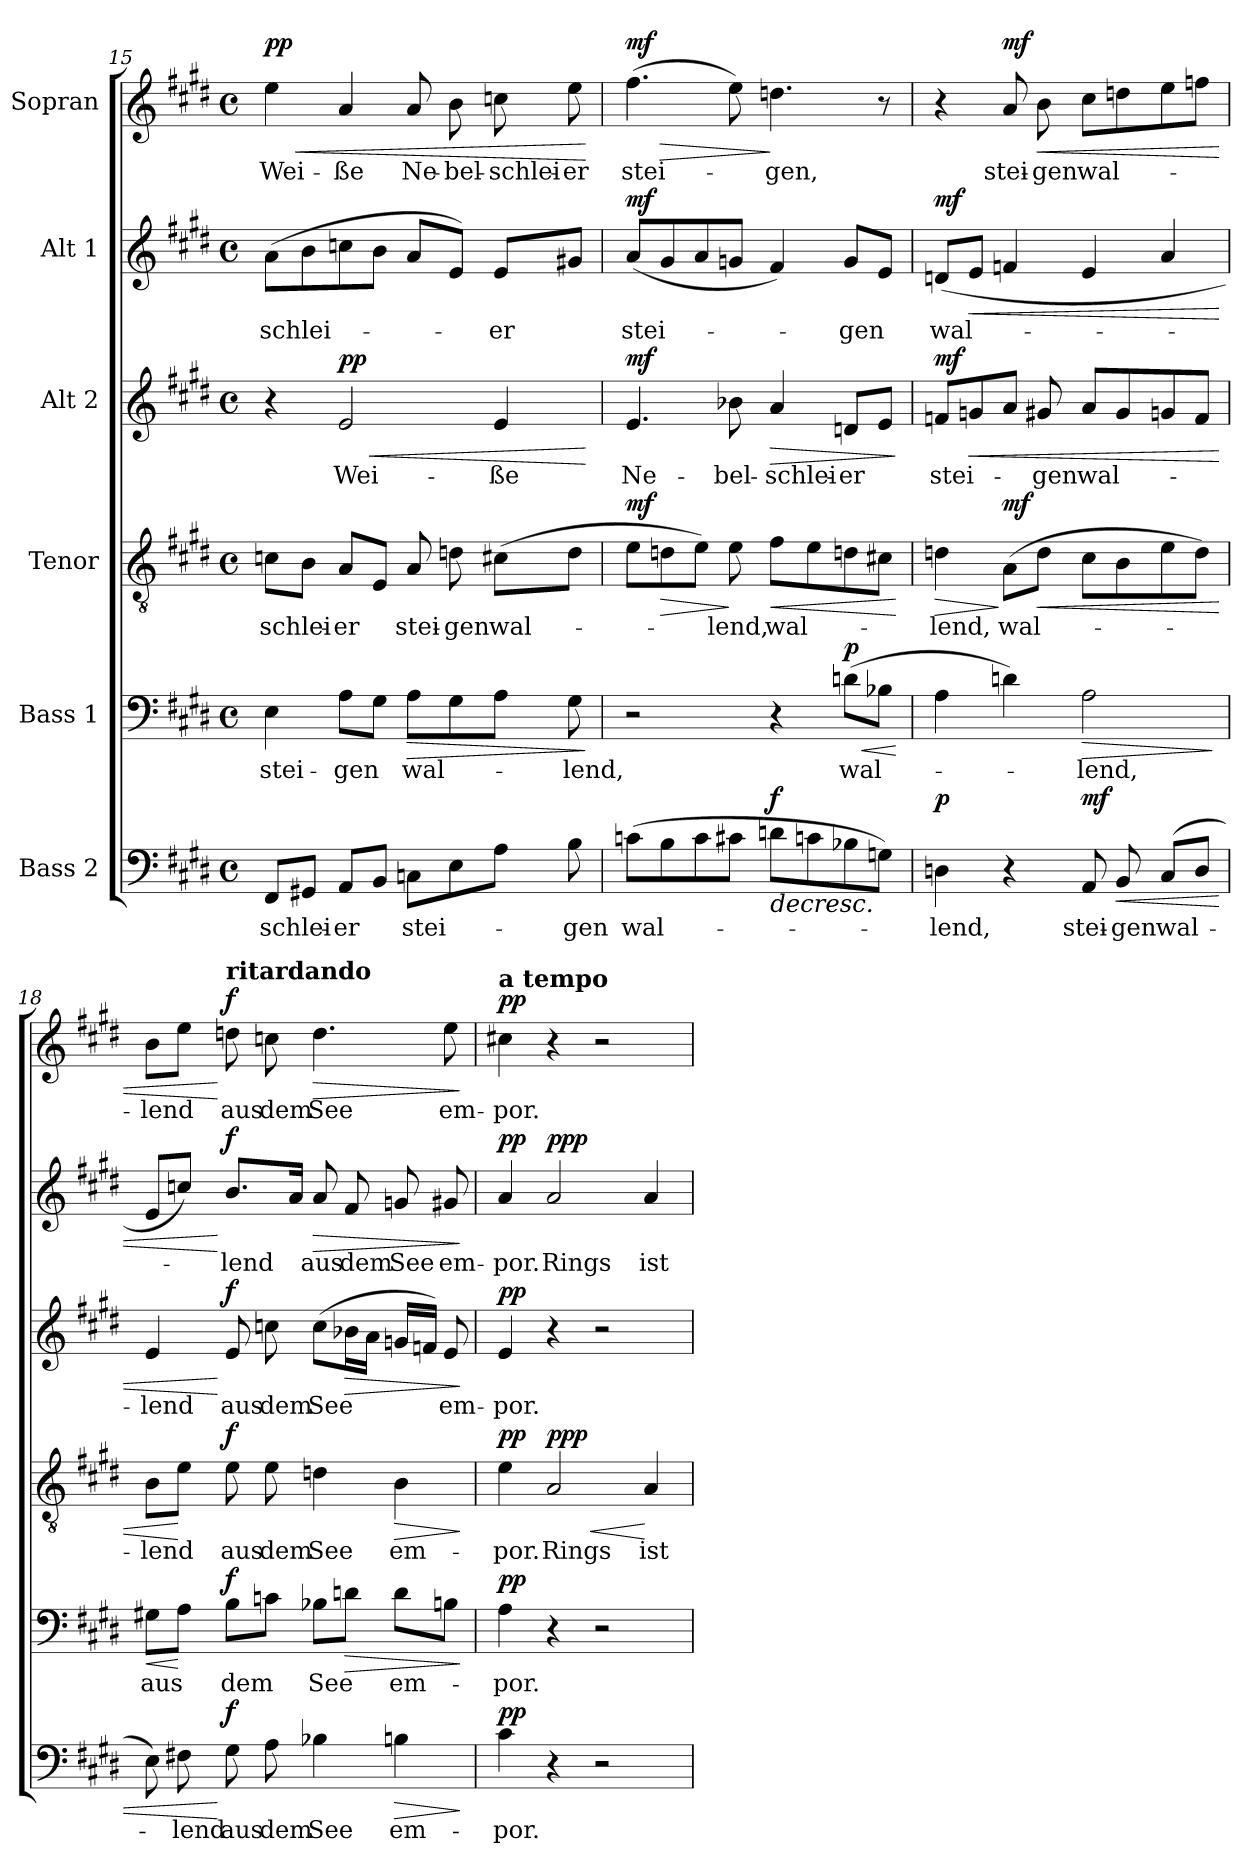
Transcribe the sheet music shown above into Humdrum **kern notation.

**kern	**text	**dynam	**kern	**text	**dynam	**kern	**text	**dynam	**kern	**text	**dynam	**kern	**text	**dynam	**kern	**text	**dynam
*part6	*part6	*part6	*part5	*part5	*part5	*part4	*part4	*part4	*part3	*part3	*part3	*part2	*part2	*part2	*part1	*part1	*part1
*staff6	*staff6	*staff6	*staff5	*staff5	*staff5	*staff4	*staff4	*staff4	*staff3	*staff3	*staff3	*staff2	*staff2	*staff2	*staff1	*staff1	*staff1
*I"Bass 2	*	*	*I"Bass 1	*	*	*I"Tenor	*	*	*I"Alt 2	*	*	*I"Alt 1	*	*	*I"Sopran	*	*
*clefF4	*	*	*clefF4	*	*	*clefGv2	*	*	*clefG2	*	*	*clefG2	*	*	*clefG2	*	*
*k[f#c#g#d#]	*	*	*k[f#c#g#d#]	*	*	*k[f#c#g#d#]	*	*	*k[f#c#g#d#]	*	*	*k[f#c#g#d#]	*	*	*k[f#c#g#d#]	*	*
*M4/4	*	*	*M4/4	*	*	*M4/4	*	*	*M4/4	*	*	*M4/4	*	*	*M4/4	*	*
*met(c)	*	*	*met(c)	*	*	*met(c)	*	*	*met(c)	*	*	*met(c)	*	*	*met(c)	*	*
=15	=15	=15	=15	=15	=15	=15	=15	=15	=15	=15	=15	=15	=15	=15	=15	=15	=15
!	!LO:LY:b	!	!	!LO:LY:b	!	!	!LO:LY:b	!	!	!	!	!	!LO:LY:b	!	!	!LO:LY:b	!LO:HP:b
!	!	!	!	!	!	!	!	!	!	!	!	!	!	!	!	!	!LO:DY:n=1:a
8FF#/L	-schlei-	.	4E\	stei-	.	8cn\L	-schlei-	.	4r	.	.	(8a\L	-schlei-	.	4ee\	Wei-	< pp
8GG#X/J	.	.	.	.	.	8B\J	.	.	.	.	.	8b\	.	.	.	.	.
!	!LO:LY:b	!	!	!LO:LY:b	!	!	!LO:LY:b	!	!	!LO:LY:b	!LO:HP:b	!	!	!	!	!LO:LY:b	!
!	!	!	!	!	!	!	!	!	!	!	!LO:DY:n=1:a	!	!	!	!	!	!
8AA/L	-er	.	8A\L	-gen	.	8A/L	-er	.	2e/	Wei-	< pp	8ccn\	.	.	4a/	-ße	.
8BB/J	.	.	8G#\J	.	.	8E/J	.	.	.	.	.	8b\J	.	.	.	.	.
!	!LO:LY:b	!	!	!LO:LY:b	!LO:HP:b	!	!LO:LY:b	!	!	!	!	!	!	!	!	!LO:LY:b	!
8Cn\L	stei-	.	8A\L	wal-	>	8A/	stei-	.	.	.	.	8a/L	.	.	8a/	Ne-	.
!	!	!	!	!	!	!	!LO:LY:b	!	!	!	!	!	!	!	!	!LO:LY:b	!
8E\	.	.	8G#\	.	.	8dn\	-gen	.	.	.	.	8e/J)	.	.	8b\	-bel-	.
!	!	!	!	!	!	!	!LO:LY:b	!	!	!LO:LY:b	!	!	!LO:LY:b	!	!	!LO:LY:b	!
8A\J	.	.	8A\J	.	.	(8c#X\L	wal-	.	4e/	-ße	.	8e/L	-er	.	8ccn\	-schlei-	.
!	!LO:LY:b	!	!	!LO:LY:b	!	!	!	!	!	!	!	!	!	!	!	!LO:LY:b	!
8B\	-gen	.	8G#\	-lend,	.	8d\J	.	.	.	.	.	8g#X/J	.	.	8ee\	-er	.
.	.	.	.	.	]	.	.	.	.	.	[	.	.	.	.	.	[
!!LO:PB:g=z
=16	=16	=16	=16	=16	=16	=16	=16	=16	=16	=16	=16	=16	=16	=16	=16	=16	=16
!	!LO:LY:b	!	!	!	!	!	!	!LO:DY:a	!	!LO:LY:b	!LO:DY:a	!	!LO:LY:b	!LO:DY:a	!	!LO:LY:b	!LO:HP:b
!	!	!	!	!	!	!	!	!	!	!	!	!	!	!	!	!	!LO:DY:n=1:a
(8cn\L	wal-	.	2r	.	.	8e\L	.	mf	4.e/	Ne-	mf	(8a/L	stei-	mf	(4.ff#\	stei-	> mf
!	!	!	!	!	!	!	!	!LO:HP:b	!	!	!	!	!	!	!	!	!
8B\	.	.	.	.	.	8dn\	.	>	.	.	.	8g#/	.	.	.	.	.
8c\	.	.	.	.	.	8e\J)	.	.	.	.	.	8a/	.	.	.	.	.
!	!	!	!	!	!	!	!LO:LY:b	!	!	!LO:LY:b	!	!	!	!	!	!	!
8c#X\J	.	.	.	.	.	8e\	-lend,	]	8b-X\	-bel-	.	8gn/J	.	.	8ee\)	.	.
!	!	!LO:HP:b	!	!	!	!	!LO:LY:b	!LO:HP:b	!	!LO:LY:b	!LO:HP:b	!	!	!	!	!LO:LY:b	!
!	!	!LO:DY:n=1:a	!	!	!	!	!	!	!	!	!	!	!	!	!	!	!
8dn\L	.	> f	4r	.	.	8f#\L	wal-	<	4a/	-schlei-	>	4f#/)	.	.	4.ddn\	-gen,	]
8cn\	.	.	.	.	.	8e\	.	.	.	.	.	.	.	.	.	.	.
!	!	!	!	!LO:LY:b	!LO:HP:b	!	!	!	!	!LO:LY:b	!	!	!LO:LY:b	!	!	!	!
!	!	!	!	!	!LO:DY:n=1:a	!	!	!	!	!	!	!	!	!	!	!	!
8B-X\	.	.	(8dn\L	wal-	< p	8dn\	.	.	8dn/L	-er	.	8g/L	-gen	.	.	.	.
8Gn\J)	.	.	8B-X\J	.	.	8c#X\J	.	.	8e/J	.	.	8e/J	.	.	8r	.	.
.	.	.	.	.	[	.	.	[	.	.	]	.	.	.	.	.	.
=17	=17	=17	=17	=17	=17	=17	=17	=17	=17	=17	=17	=17	=17	=17	=17	=17	=17
!	!LO:LY:b	!LO:DY:a	!	!	!	!	!LO:LY:b	!LO:HP:b	!	!LO:LY:b	!LO:HP:b	!	!LO:LY:b	!LO:HP:b	!	!	!
!	!	!	!	!	!	!	!	!	!	!	!LO:DY:n=1:a	!	!	!LO:DY:n=1:a	!	!	!
4Dn\	-lend,	p	4A\	.	.	4dn\	-lend,	>	8fn/L	stei-	< mf	(8dn/L	wal-	< mf	4r	.	.
.	.	.	.	.	.	.	.	.	8gn/	.	.	8e/J	.	.	.	.	.
!	!	!	!	!	!	!	!LO:LY:b	!LO:HP:n=1:b	!	!	!	!	!	!	!	!LO:LY:b	!LO:HP:b
!	!	!	!	!	!	!	!	!LO:DY:n=1:a	!	!	!	!	!	!	!	!	!LO:DY:n=1:a
4r	.	]	4dn\)	.	.	(8A\L	wal-	] < mf	8a/J	.	.	4fn/	.	.	8a/	stei-	< mf
!	!	!	!	!	!	!	!	!	!	!LO:LY:b	!	!	!	!	!	!LO:LY:b	!
.	.	.	.	.	.	8d\J	.	.	8g#X/	-gen	.	.	.	.	8b\	-gen	.
!	!LO:LY:b	!LO:HP:b	!	!LO:LY:b	!LO:HP:b	!	!	!	!	!LO:LY:b	!	!	!	!	!	!LO:LY:b	!
!	!	!LO:DY:n=1:a	!	!	!	!	!	!	!	!	!	!	!	!	!	!	!
8AA/	stei-	< mf	2A\	-lend,	>	8c#\L	.	.	8a/L	wal-	.	4e/	.	.	8cc#\L	wal-	.
!	!LO:LY:b	!	!	!	!	!	!	!	!	!	!	!	!	!	!	!	!
8BB/	-gen	.	.	.	.	8B\	.	.	8g#/	.	.	.	.	.	8ddn\	.	.
!	!LO:LY:b	!	!	!	!	!	!	!	!	!	!	!	!	!	!	!	!
(8C#/L	wal-	.	.	.	.	8e\	.	.	8gn/	.	.	4a/	.	.	8ee\	.	.
8D/J	.	.	.	.	.	8d\J)	.	.	8f/J	.	.	.	.	.	8ffn\J	.	.
.	.	.	.	.	]	.	.	.	.	.	.	.	.	.	.	.	.
=18	=18	=18	=18	=18	=18	=18	=18	=18	=18	=18	=18	=18	=18	=18	=18	=18	=18
!	!	!	!	!LO:LY:b	!LO:HP:b	!	!LO:LY:b	!	!	!LO:LY:b	!	!	!	!	!	!LO:LY:b	!
8E\)	.	.	8G#X\L	aus	<	8B\L	-lend	.	4e/	-lend	.	8e/L	.	.	8b\L	-lend	.
!	!LO:LY:b	!	!	!	!	!	!	!	!	!	!	!	!	!	!	!	!
8F#X\	-lend	.	8A\J	.	[	8e\J	.	[	.	.	.	8ccn/J)	.	.	8ee\J	.	.
!	!	!	!	!	!	!	!	!	!	!	!	!	!	!	!LO:TX:a:B:t=ritardando	!	!
!	!LO:LY:b	!LO:DY:n=1:a	!	!LO:LY:b	!LO:DY:a	!	!LO:LY:b	!LO:DY:a	!	!LO:LY:b	!LO:DY:n=1:a	!	!LO:LY:b	!LO:DY:n=1:a	!	!LO:LY:b	!LO:DY:n=1:a
8G#\	aus	[ f	8B\L	dem	f	8e\	aus	f	8e/	aus	[ f	8.b/L	-lend	[ f	8ddn\	aus	[ f
!	!LO:LY:b	!	!	!	!	!	!LO:LY:b	!	!	!LO:LY:b	!	!	!	!	!	!LO:LY:b	!
8A\	dem	.	8cn\J	.	.	8e\	dem	.	8ccn\	dem	.	.	.	.	8ccn\	dem	.
.	.	.	.	.	.	.	.	.	.	.	.	16a/Jk	.	.	.	.	.
!	!LO:LY:b	!	!	!LO:LY:b	!	!	!LO:LY:b	!	!	!LO:LY:b	!	!	!LO:LY:b	!LO:HP:b	!	!LO:LY:b	!LO:HP:b
4B-X\	See	.	8B-X\L	See	.	4dn\	See	.	(8cc\L	See	.	8a/	aus	>	4.dd\	See	>
!	!	!	!	!	!LO:HP:b	!	!	!	!	!	!LO:HP:b	!	!LO:LY:b	!	!	!	!
.	.	.	8dn\J	.	>	.	.	.	16b-X\L	.	>	8f#/	dem	.	.	.	.
.	.	.	.	.	.	.	.	.	16a\JJ	.	.	.	.	.	.	.	.
!	!LO:LY:b	!LO:HP:b	!	!LO:LY:b	!	!	!LO:LY:b	!LO:HP:b	!	!	!	!	!LO:LY:b	!	!	!	!
4Bn\	em-	>	8d\L	em-	.	4B\	em-	>	16gn/LL	.	.	8gn/	See	.	.	.	.
.	.	.	.	.	.	.	.	.	16fn/JJ)	.	.	.	.	.	.	.	.
!	!	!	!	!	!	!	!	!	!	!LO:LY:b	!	!	!LO:LY:b	!	!	!LO:LY:b	!
.	.	.	8Bn\J	.	.	.	.	.	8e/	em-	.	8g#X/	em-	.	8ee\	em-	.
.	.	]	.	.	]	.	.	]	.	.	]	.	.	]	.	.	]
!!LO:LB:g=z
=19	=19	=19	=19	=19	=19	=19	=19	=19	=19	=19	=19	=19	=19	=19	=19	=19	=19
!	!	!	!	!	!	!	!	!	!	!	!	!	!	!	!LO:TX:a:B:t=a tempo	!	!
!	!LO:LY:b	!LO:DY:a	!	!LO:LY:b	!LO:DY:a	!	!LO:LY:b	!LO:DY:a	!	!LO:LY:b	!LO:DY:a	!	!LO:LY:b	!LO:DY:a	!	!LO:LY:b	!LO:DY:a
4c#\	-por.	pp	4A\	-por.	pp	4e\	-por.	pp	4e/	-por.	pp	4a/	-por.	pp	4cc#X\	-por.	pp
!	!	!	!	!	!	!	!LO:LY:b	!LO:HP:b	!	!	!	!	!LO:LY:b	!	!	!	!
!	!	!	!	!	!	!	!	!LO:DY:n=1:a	!	!	!	!	!	!LO:DY:a	!	!	!
4r	.	.	4r	.	.	2A/	Rings	< ppp	4r	.	.	2a/	Rings	ppp	4r	.	.
2r	.	.	2r	.	.	.	.	.	2r	.	.	.	.	.	2r	.	.
!	!	!	!	!	!	!	!LO:LY:b	!	!	!	!	!	!LO:LY:b	!	!	!	!
.	.	.	.	.	.	4A/	ist	[	.	.	.	4a/	ist	.	.	.	.
=	=	=	=	=	=	=	=	=	=	=	=	=	=	=	=	=	=
*-	*-	*-	*-	*-	*-	*-	*-	*-	*-	*-	*-	*-	*-	*-	*-	*-	*-
